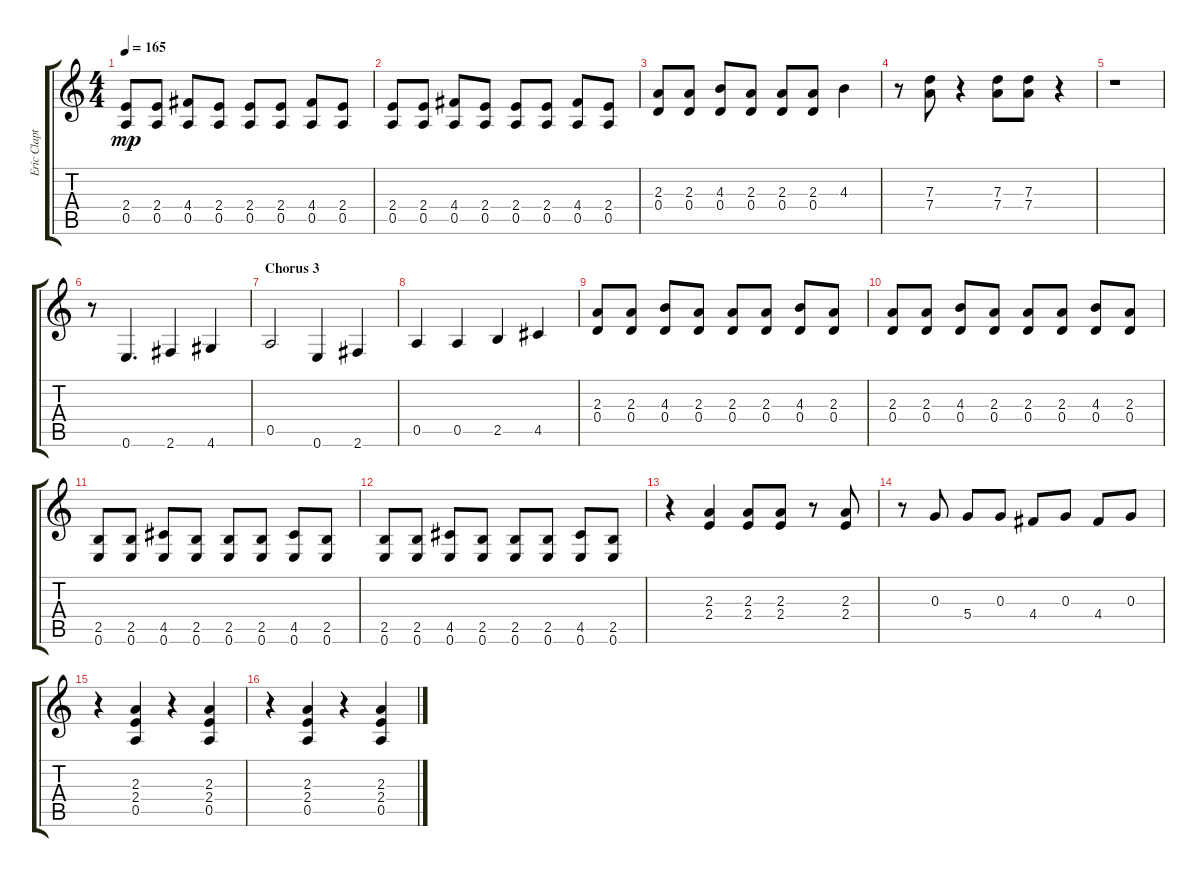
\track ("Eric Clapton (Guitar 1)" "Eric Clapt") {instrument distortionguitar}
\staff {score tabs}
\tuning (E4 B3 G3 D3 A2 E2) {hide}
\ts (4 4)
\tempo 165
\clef g2
\ks c
(2.4 0.5).8{dy mp} (2.4 0.5).8 (4.4 0.5).8 (2.4 0.5).8 (2.4 0.5).8 (2.4 0.5).8 (4.4 0.5).8 (2.4 0.5).8 |
(2.4 0.5).8 (2.4 0.5).8 (4.4 0.5).8 (2.4 0.5).8 (2.4 0.5).8 (2.4 0.5).8 (4.4 0.5).8 (2.4 0.5).8 |
(2.3 0.4).8 (2.3 0.4).8 (4.3 0.4).8 (2.3 0.4).8 (2.3 0.4).8 (2.3 0.4).8 4.3.4 |
r.8 (7.3 7.4).8 r.4 (7.3 7.4).8 (7.3 7.4).8 r.4 |
r.1 |
r.8 0.6.4{d} 2.6.4 4.6.4 |
\section ("" "Chorus 3")
0.5.2 0.6.4 2.6.4 |
0.5.4 0.5.4 2.5.4 4.5.4 |
(2.3 0.4).8 (2.3 0.4).8 (4.3 0.4).8 (2.3 0.4).8 (2.3 0.4).8 (2.3 0.4).8 (4.3 0.4).8 (2.3 0.4).8 |
(2.3 0.4).8 (2.3 0.4).8 (4.3 0.4).8 (2.3 0.4).8 (2.3 0.4).8 (2.3 0.4).8 (4.3 0.4).8 (2.3 0.4).8 |
(2.5 0.6).8 (2.5 0.6).8 (4.5 0.6).8 (2.5 0.6).8 (2.5 0.6).8 (2.5 0.6).8 (4.5 0.6).8 (2.5 0.6).8 |
(2.5 0.6).8 (2.5 0.6).8 (4.5 0.6).8 (2.5 0.6).8 (2.5 0.6).8 (2.5 0.6).8 (4.5 0.6).8 (2.5 0.6).8 |
r.4 (2.3 2.4).4 (2.3 2.4).8 (2.3 2.4).8 r.8 (2.3 2.4).8 |
r.8 0.3.8 5.4.8 0.3.8 4.4.8 0.3.8 4.4.8 0.3.8 |
r.4 (2.3 2.4 0.5).4 r.4 (2.3 2.4 0.5).4 |
r.4 (2.3 2.4 0.5).4 r.4 (2.3 2.4 0.5).4
